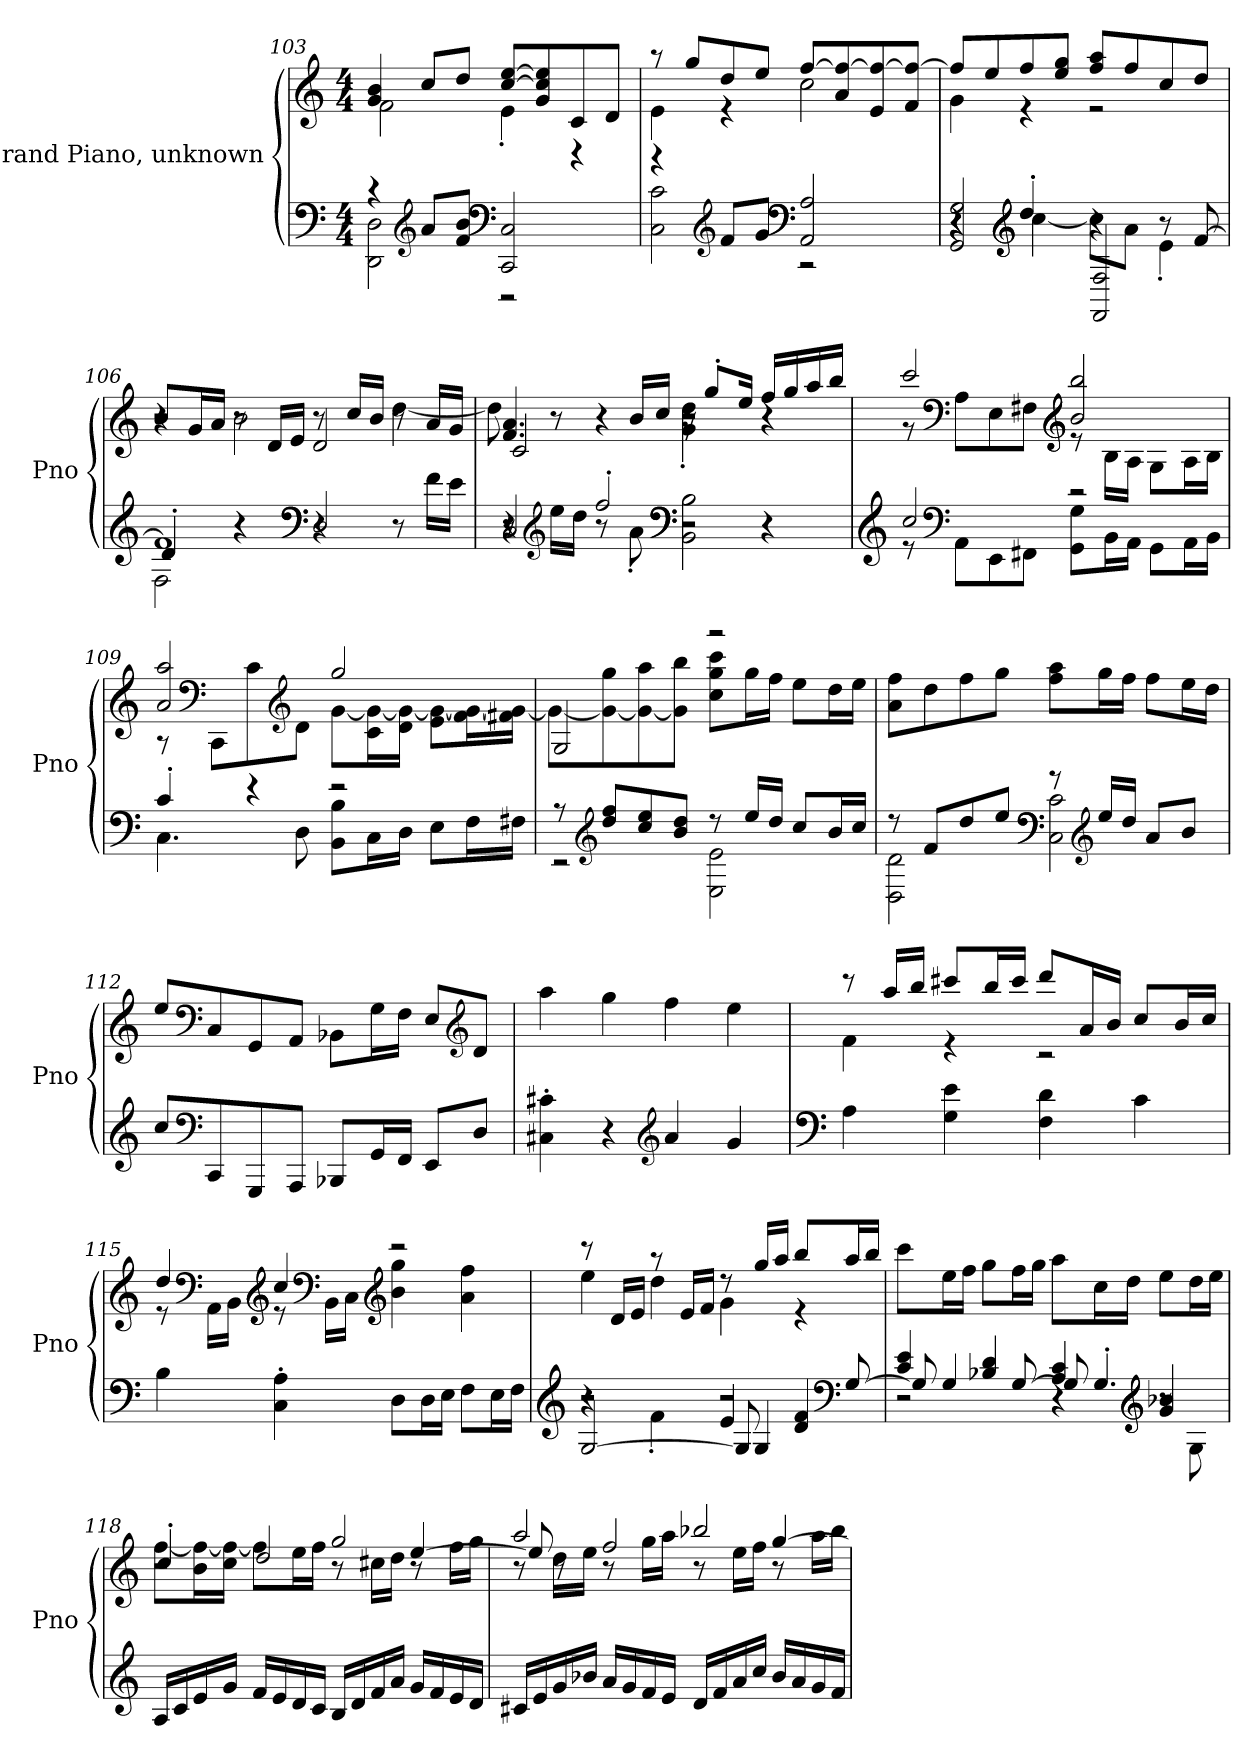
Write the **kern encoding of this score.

**kern	**kern
*part1	*part1
*staff2	*staff1
*I"Grand Piano, unknown	*
*I'Pno	*
*clefF4	*clefG2
*k[]	*k[]
*M4/4	*M4/4
=103	=103
*^	*^
4r	2DD\ 2D\	4g/ 4b/	2f\
*clefG2	*	*	*
8a/L	.	8cc/L	.
8f/ 8b/J	.	8dd/J	.
*clefF4	*	*	*
2CC/ 2C/	2r	[8cc/ [8ee/L	4e'\
.	.	8g/ 8cc/] 8ee/]	.
.	.	8c/	4r
.	.	8d/J	.
!!LO:LB:g=z	!!
=104	=104	=104	=104
4r	2C\ 2c\	8r	4e\
.	.	8gg/L	.
*clefG2	*	*	*
8f/L	.	8dd/	4r
8g/J	.	8ee/J	.
*clefF4	*	*	*
2AA/ 2A/	2r	[8ff/L	2cc\
.	.	8a/ 8ff/_	.
.	.	8e/ 8ff/_	.
.	.	8f/ 8ff/_J	.
=105	=105	=105	=105
*	*^	*	*
4r	4r	2GG/ 2G/	8ff/L]	4g\
.	.	.	8ee/	.
*clefG2	*	*	*	*
4dd'/	[4cc\	.	8ff/	4r
.	.	.	8ee/ 8gg/J	.
4r	8cc\L]	2FF/ 2F/	8ff/ 8aa/L	2r
.	8a\J	.	8ff/	.
8r	4e'\	.	8cc/	.
[8f/	.	.	8dd/J	.
=106	=106	=106	=106	=106
*	*	*	*	*^
1f]	2F\	4d'/	8b/L	4r	2r
.	.	.	16g/L	.	.
.	.	.	16a/JJ	.	.
.	.	4r	8r	2b\	.
.	.	.	16d/LL	.	.
.	.	.	16e/JJ	.	.
*clefF4	*	*	*	*	*
.	4r	2D/	8r	.	2d/
.	.	.	16cc/LL	.	.
.	.	.	16b/JJ	.	.
.	8r	.	8r	[4dd\	.
.	16f\LL	.	16a/LL	.	.
.	16e\JJ	.	16g/JJ	.	.
!!LO:LB:g=z	!!	!!
=107	=107	=107	=107	=107	=107
4r	8r	2C/	4.f/ 4.a/	8dd\]	2c/
*clefG2	*	*	*	*	*
.	16ee\LL	.	.	8r	.
.	16dd\JJ	.	.	.	.
2ff'/	8r	.	.	4r	.
.	8a'\	.	16b/LL	.	.
.	.	.	16cc/JJ	.	.
*clefF4	*	*	*	*	*
.	2BB\ 2B\	2r	16r	4g\' 4dd\'	2r
.	.	.	8gg'/L	.	.
.	.	.	16ee/Jk	.	.
4r	.	.	16ff/LL	4r	.
.	.	.	16gg/	.	.
.	.	.	16aa/	.	.
.	.	.	16bb/JJ	.	.
*v	*v	*v	*	*	*
*	*v	*v	*v
=108	=108
*clefG2	*
*^	*^
2cc/	8r	2ccc/	8r
*clefF4	*	*clefF4	*
.	8AA\L	.	8A\L
.	8EE\	.	8E\
.	8FF#X\J	.	8F#X\J
*	*	*clefG2	*
2r	8GG\ 8G\L	2b/ 2bb/	8r
.	16BB\L	.	16B\LL
.	16AA\JJ	.	16A\JJ
.	8GG\L	.	8G\L
.	16AA\L	.	16A\L
.	16BB\JJ	.	16B\JJ
!!LO:LB:g=z	!!
=109	=109	=109	=109
4c'/	4.C\	2a/ 2aa/	8r
*	*	*clefF4	*
.	.	.	8CC\L
4r	.	.	8c\
*	*	*clefG2	*
.	8D\	.	8d\J
2r	8BB\ 8B\L	2gg/	[8g\L
.	16C\L	.	16c\ 16g\_L
.	16D\JJ	.	16d\ 16g\_JJ
.	8E\L	.	8e\ 8g\_L
.	16F\L	.	16f\ 16g\_L
.	16F#X\JJ	.	16f#X\ 16g\_JJ
=110	=110	=110	=110
8r	2r	2G/	8g\L_
*clefG2	*	*	*
8dd/ 8ff/L	.	.	8g\_ 8gg\
8cc/ 8ee/	.	.	8g\_ 8aa\
8b/ 8dd/J	.	.	8g\] 8bb\J
8r	2E\ 2e\	2r	8cc\ 8gg\ 8ccc\L
16ee/LL	.	.	16gg\L
16dd/JJ	.	.	16ff\JJ
8cc/L	.	.	8ee\L
16b/L	.	.	16dd\L
16cc/JJ	.	.	16ee\JJ
*	*	*v	*v
=111	=111	=111
8r	2D\ 2d\	8a\ 8ff\L
8f/L	.	8dd\
8dd/	.	8ff\
8ee/J	.	8gg\J
*clefF4	*	*
8r	2C\ 2c\	8ff\ 8aa\L
*clefG2	*	*
16ee/LL	.	16gg\L
16dd/JJ	.	16ff\JJ
8a/L	.	8ff\L
8b/J	.	16ee\L
.	.	16dd\JJ
*v	*v	*
!!LO:LB:g=z
=112	=112
8cc/L	8ee/L
*clefF4	*clefF4
8CC/	8C/
8GGG/	8GG/
8AAA/J	8AA/J
8BBB-X/L	8BB-X\L
16GG/L	16G\L
16FF/JJ	16F\JJ
8EE/L	8E/L
*	*clefG2
8D/J	8d/J
=113	=113
4C#X\' 4c#X\'	4aa\
4r	4gg\
*clefG2	*
4a/	4ff\
4g/	4ee\
=114	=114
*clefF4	*
*	*^
4A\	8r	4f\
.	16aa/LL	.
.	16bb/JJ	.
4G\ 4e\	8ccc#X/L	4r
.	16bb/L	.
.	16ccc#/JJ	.
4F\ 4d\	8ddd/L	2r
.	16a/L	.
.	16b/JJ	.
4c\	8cc/L	.
.	16b/L	.
.	16cc/JJ	.
!!LO:PB:g=z	!!
=115	=115	=115
4B\	4dd/	8r
*	*clefF4	*
.	.	16AA\LL
.	.	16BB\JJ
*	*clefG2	*
4C\' 4A\'	4cc/	8r
*	*clefF4	*
.	.	16BB\LL
.	.	16C\JJ
*	*clefG2	*
8D\L	2r	4b\ 4gg\
16D\L	.	.
16E\JJ	.	.
8F\L	.	4a\ 4ff\
16E\L	.	.
16F\JJ	.	.
=116	=116	=116
*clefG2	*	*
*^	*	*
*	*^	*	*
2r	4r	[2G/	8r	4ee\
.	.	.	16d/LL	.
.	.	.	16e/JJ	.
.	4f'\	.	8r	4dd\
.	.	.	16e/LL	.
.	.	.	16f/JJ	.
4e/	2r	8G/]	8r	4g\
.	.	4G/	16gg/LL	.
.	.	.	16aa/JJ	.
4d/ 4f/	.	.	8bb/L	4r
*clefF4	*	*	*	*
.	.	[8G/	16aa/L	.
.	.	.	16bb/JJ	.
*	*	*	*v	*v
!!LO:LB:g=z
=117	=117	=117	=117
4c/ 4e/	2r	8G/]	8ccc\L
.	.	4G/	16ee\L
.	.	.	16ff\JJ
4B-X/ 4d/	.	.	8gg\L
.	.	[8G/	16ff\L
.	.	.	16gg\JJ
4A/ 4c/	4r	8G/]	8aa\L
.	.	4.G'/	16cc\L
.	.	.	16dd\JJ
*clefG2	*	*	*
4g/ 4b-X/	8r	.	8ee\L
.	8G\	.	16dd\L
.	.	.	16ee\JJ
*v	*v	*v	*
=118	=118
*	*^
*	*	*^
16A/LL	2r	[8ff\L	4cc'/
16c/	.	.	.
16e/	.	16b\ 16ff\_L	.
16g/JJ	.	16cc\ 16ff\_JJ	.
16f/LL	.	8ff\L]	2dd/
16e/	.	.	.
16d/	.	16ee\L	.
16c/JJ	.	16ff\JJ	.
16B/LL	2gg/	8r	.
16d/	.	.	.
16f/	.	16cc#X\LL	.
16a/JJ	.	16dd\JJ	.
16g/LL	.	8r	[4ee/
16f/	.	.	.
16e/	.	16ff\LL	.
16d/JJ	.	16gg\JJ	.
!!LO:LB:g=z	!!	!!
=119	=119	=119	=119
16c#X/LL	2aa/	8r	8ee/]
16e/	.	.	.
16g/	.	16dd\LL	8r
16b-X/JJ	.	16ee\JJ	.
16a/LL	.	8r	2ff/
16g/	.	.	.
16f/	.	16gg\LL	.
16e/JJ	.	16aa\JJ	.
16d/LL	2bb-X/	8r	.
16f/	.	.	.
16a/	.	16ee\LL	.
16cc/JJ	.	16ff\JJ	.
16b-/LL	.	8r	[4gg/
16a/	.	.	.
16g/	.	16aa\LL	.
16f/JJ	.	16bb-\JJ	.
*	*v	*v	*v
=	=
*-	*-
